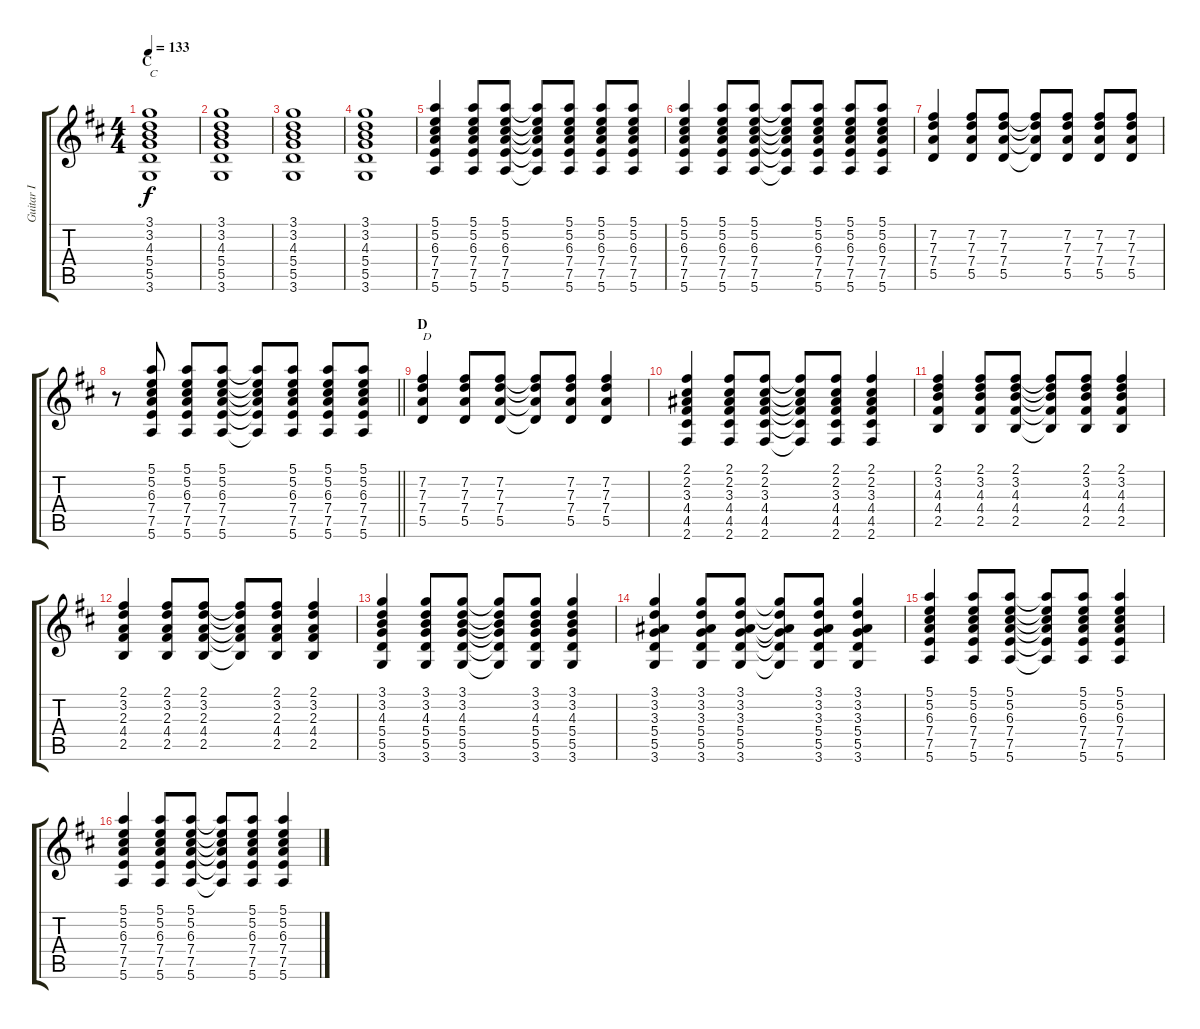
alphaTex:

\track ("Guitar I" "Guitar I") {instrument distortionguitar}
\staff {score tabs}
\tuning (E4 B3 G3 D3 A2 E2) {hide}
\ts (4 4)
\section ("" "C")
\tempo 133
\clef g2
\ks d
(3.1 3.2 4.3 5.4 5.5 3.6).1{txt "C" dy f} |
(3.1 3.2 4.3 5.4 5.5 3.6).1 |
(3.1 3.2 4.3 5.4 5.5 3.6).1 |
(3.1 3.2 4.3 5.4 5.5 3.6).1 |
(5.1 5.2 6.3 7.4 7.5 5.6).4 (5.1 5.2 6.3 7.4 7.5 5.6).8 (5.1 5.2 6.3 7.4 7.5 5.6).8 (5.1{t} 5.2{t} 6.3{t} 7.4{t} 7.5{t} 5.6{t}).8 (5.1 5.2 6.3 7.4 7.5 5.6).8 (5.1 5.2 6.3 7.4 7.5 5.6).8 (5.1 5.2 6.3 7.4 7.5 5.6).8 |
(5.1 5.2 6.3 7.4 7.5 5.6).4 (5.1 5.2 6.3 7.4 7.5 5.6).8 (5.1 5.2 6.3 7.4 7.5 5.6).8 (5.1{t} 5.2{t} 6.3{t} 7.4{t} 7.5{t} 5.6{t}).8 (5.1 5.2 6.3 7.4 7.5 5.6).8 (5.1 5.2 6.3 7.4 7.5 5.6).8 (5.1 5.2 6.3 7.4 7.5 5.6).8 |
(7.2 7.3 7.4 5.5).4 (7.2 7.3 7.4 5.5).8 (7.2 7.3 7.4 5.5).8 (7.2{t} 7.3{t} 7.4{t} 5.5{t}).8 (7.2 7.3 7.4 5.5).8 (7.2 7.3 7.4 5.5).8 (7.2 7.3 7.4 5.5).8 |
\barLineRight lightlight
r.8 (5.1 5.2 6.3 7.4 7.5 5.6).8 (5.1 5.2 6.3 7.4 7.5 5.6).8 (5.1 5.2 6.3 7.4 7.5 5.6).8 (5.1{t} 5.2{t} 6.3{t} 7.4{t} 7.5{t} 5.6{t}).8 (5.1 5.2 6.3 7.4 7.5 5.6).8 (5.1 5.2 6.3 7.4 7.5 5.6).8 (5.1 5.2 6.3 7.4 7.5 5.6).8 |
\section ("" "D")
(7.2 7.3 7.4 5.5).4{txt "D"} (7.2 7.3 7.4 5.5).8 (7.2 7.3 7.4 5.5).8 (7.2{t} 7.3{t} 7.4{t} 5.5{t}).8 (7.2 7.3 7.4 5.5).8 (7.2 7.3 7.4 5.5).4 |
(2.1 2.2 3.3 4.4 4.5 2.6).4 (2.1 2.2 3.3 4.4 4.5 2.6).8 (2.1 2.2 3.3 4.4 4.5 2.6).8 (2.1{t} 2.2{t} 3.3{t} 4.4{t} 4.5{t} 2.6{t}).8 (2.1 2.2 3.3 4.4 4.5 2.6).8 (2.1 2.2 3.3 4.4 4.5 2.6).4 |
(2.1 3.2 4.3 4.4 2.5).4 (2.1 3.2 4.3 4.4 2.5).8 (2.1 3.2 4.3 4.4 2.5).8 (2.1{t} 3.2{t} 4.3{t} 4.4{t} 2.5{t}).8 (2.1 3.2 4.3 4.4 2.5).8 (2.1 3.2 4.3 4.4 2.5).4 |
(2.1 3.2 2.3 4.4 2.5).4 (2.1 3.2 2.3 4.4 2.5).8 (2.1 3.2 2.3 4.4 2.5).8 (2.1{t} 3.2{t} 2.3{t} 4.4{t} 2.5{t}).8 (2.1 3.2 2.3 4.4 2.5).8 (2.1 3.2 2.3 4.4 2.5).4 |
(3.1 3.2 4.3 5.4 5.5 3.6).4 (3.1 3.2 4.3 5.4 5.5 3.6).8 (3.1 3.2 4.3 5.4 5.5 3.6).8 (3.1{t} 3.2{t} 4.3{t} 5.4{t} 5.5{t} 3.6{t}).8 (3.1 3.2 4.3 5.4 5.5 3.6).8 (3.1 3.2 4.3 5.4 5.5 3.6).4 |
(3.1 3.2 3.3 5.4 5.5 3.6).4 (3.1 3.2 3.3 5.4 5.5 3.6).8 (3.1 3.2 3.3 5.4 5.5 3.6).8 (3.1{t} 3.2{t} 3.3{t} 5.4{t} 5.5{t} 3.6{t}).8 (3.1 3.2 3.3 5.4 5.5 3.6).8 (3.1 3.2 3.3 5.4 5.5 3.6).4 |
(5.1 5.2 6.3 7.4 7.5 5.6).4 (5.1 5.2 6.3 7.4 7.5 5.6).8 (5.1 5.2 6.3 7.4 7.5 5.6).8 (5.1{t} 5.2{t} 6.3{t} 7.4{t} 7.5{t} 5.6{t}).8 (5.1 5.2 6.3 7.4 7.5 5.6).8 (5.1 5.2 6.3 7.4 7.5 5.6).4 |
(5.1 5.2 6.3 7.4 7.5 5.6).4 (5.1 5.2 6.3 7.4 7.5 5.6).8 (5.1 5.2 6.3 7.4 7.5 5.6).8 (5.1{t} 5.2{t} 6.3{t} 7.4{t} 7.5{t} 5.6{t}).8 (5.1 5.2 6.3 7.4 7.5 5.6).8 (5.1 5.2 6.3 7.4 7.5 5.6).4
